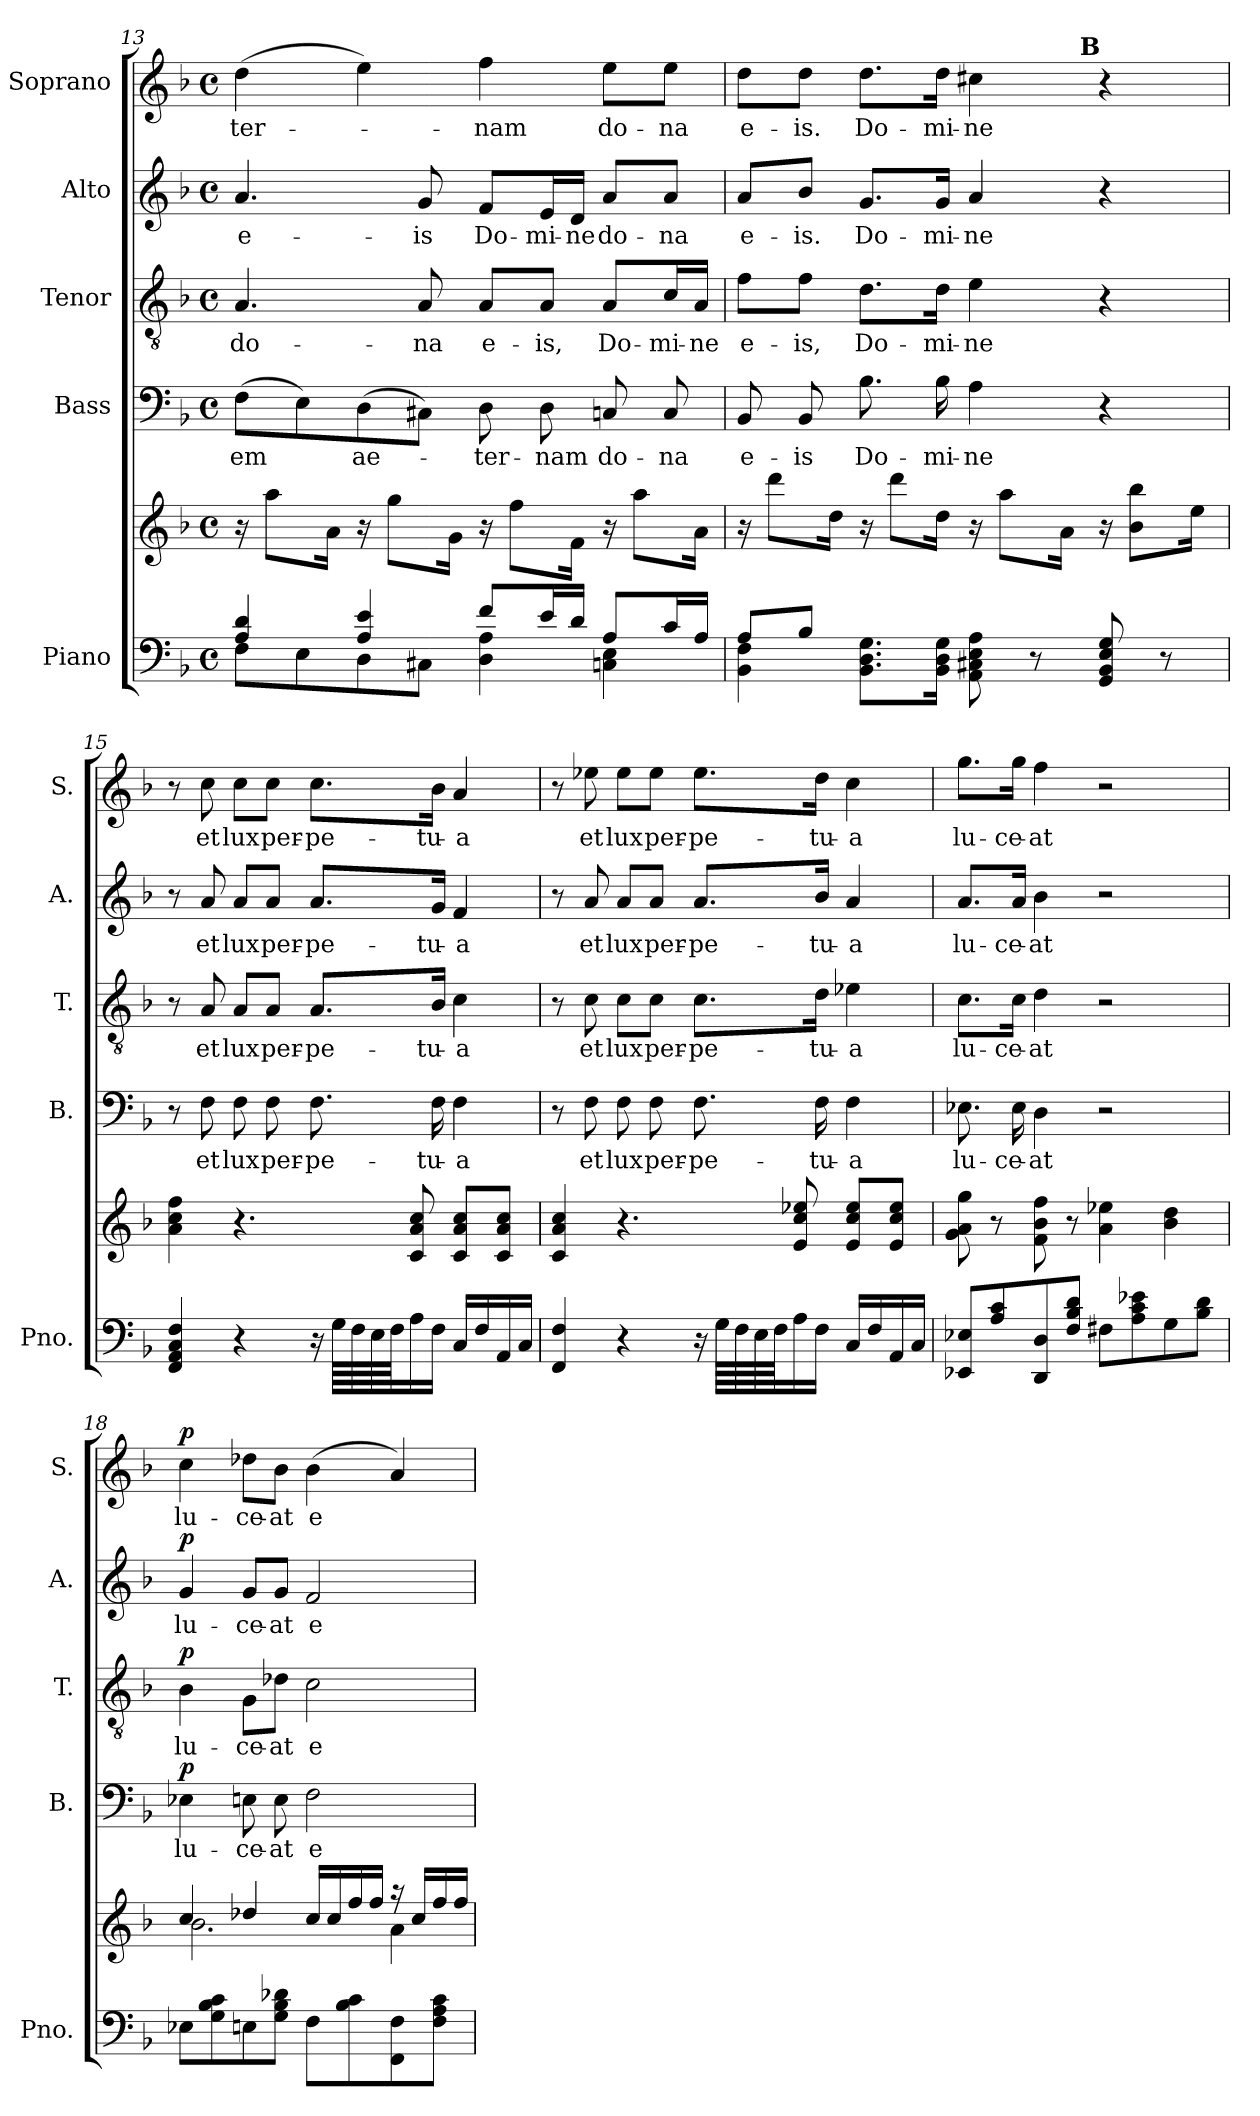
**kern	**kern	**kern	**text	**dynam	**kern	**text	**dynam	**kern	**text	**dynam	**kern	**text	**dynam
*part5	*part5	*part4	*part4	*part4	*part3	*part3	*part3	*part2	*part2	*part2	*part1	*part1	*part1
*staff6	*staff5	*staff4	*staff4	*staff4	*staff3	*staff3	*staff3	*staff2	*staff2	*staff2	*staff1	*staff1	*staff1
*I"Piano	*	*I"Bass	*	*	*I"Tenor	*	*	*I"Alto	*	*	*I"Soprano	*	*
*I'Pno.	*	*I'B.	*	*	*I'T.	*	*	*I'A.	*	*	*I'S.	*	*
*clefF4	*clefG2	*clefF4	*	*	*clefGv2	*	*	*clefG2	*	*	*clefG2	*	*
*k[b-]	*k[b-]	*k[b-]	*	*	*k[b-]	*	*	*k[b-]	*	*	*k[b-]	*	*
*F:	*F:	*F:	*	*	*F:	*	*	*F:	*	*	*F:	*	*
*M4/4	*M4/4	*M4/4	*	*	*M4/4	*	*	*M4/4	*	*	*M4/4	*	*
*met(c)	*met(c)	*met(c)	*	*	*met(c)	*	*	*met(c)	*	*	*met(c)	*	*
=13	=13	=13	=13	=13	=13	=13	=13	=13	=13	=13	=13	=13	=13
*^	*	*	*	*	*	*	*	*	*	*	*	*	*
!	!	!	!	!LO:LY:b	!	!	!LO:LY:b	!	!	!LO:LY:b	!	!	!LO:LY:b	!
4A/ 4d/	8F\L	16r	(>8F\L	-em	.	4.A/	do-	.	4.a/	e-	.	(>4dd\	-ter-	.
.	.	8aa\L	.	.	.	.	.	.	.	.	.	.	.	.
.	8E\	.	8E\)	.	.	.	.	.	.	.	.	.	.	.
.	.	16a\Jk	.	.	.	.	.	.	.	.	.	.	.	.
!	!	!	!	!LO:LY:b	!	!	!	!	!	!	!	!	!	!
4A/ 4e/	8D\	16r	(>8D\	ae-	.	.	.	.	.	.	.	4ee\)	.	.
.	.	8gg\L	.	.	.	.	.	.	.	.	.	.	.	.
!	!	!	!	!	!	!	!LO:LY:b	!	!	!LO:LY:b	!	!	!	!
.	8C#X\J	.	8C#X\J)	.	.	8A/	-na	.	8g/	-is	.	.	.	.
.	.	16g\Jk	.	.	.	.	.	.	.	.	.	.	.	.
!	!	!	!	!LO:LY:b	!	!	!LO:LY:b	!	!	!LO:LY:b	!	!	!LO:LY:b	!
4D\ 4A\	8f/L	16r	8D\	-ter-	.	8A/L	e-	.	8f/L	Do-	.	4ff\	-nam	.
.	.	8ff\L	.	.	.	.	.	.	.	.	.	.	.	.
!	!	!	!	!LO:LY:b	!	!	!LO:LY:b	!	!	!LO:LY:b	!	!	!	!
.	16e/L	.	8D\	-nam	.	8A/J	-is,	.	16e/L	-mi-	.	.	.	.
!	!	!	!	!	!	!	!	!	!	!LO:LY:b	!	!	!	!
.	16d/JJ	16f\Jk	.	.	.	.	.	.	16d/JJ	-ne	.	.	.	.
!	!	!	!	!LO:LY:b	!	!	!LO:LY:b	!	!	!LO:LY:b	!	!	!LO:LY:b	!
4Cn\ 4E\	8A/L	16r	8Cn/	do-	.	8A/L	Do-	.	8a/L	do-	.	8ee\L	do-	.
.	.	8aa\L	.	.	.	.	.	.	.	.	.	.	.	.
!	!	!	!	!LO:LY:b	!	!	!LO:LY:b	!	!	!LO:LY:b	!	!	!LO:LY:b	!
.	16c/L	.	8C/	-na	.	16c/L	mi-	.	8a/J	-na	.	8ee\J	-na	.
!	!	!	!	!	!	!	!LO:LY:b	!	!	!	!	!	!	!
.	16A/JJ	16a\Jk	.	.	.	16A/JJ	-ne	.	.	.	.	.	.	.
=14	=14	=14	=14	=14	=14	=14	=14	=14	=14	=14	=14	=14	=14	=14
!	!	!	!	!LO:LY:b	!	!	!LO:LY:b	!	!	!LO:LY:b	!	!	!LO:LY:b	!
*	*	*	*	*	*	*	*	*	*	*	*	*^	*	*
8A/L	4BB-\ 4F\	16r	8BB-/	e-	.	8f\L	-e-	.	8a/L	e-	.	8dd\L	2ryy	e-	.
.	.	8ddd\L	.	.	.	.	.	.	.	.	.	.	.	.	.
!	!	!	!	!LO:LY:b	!	!	!LO:LY:b	!	!	!LO:LY:b	!	!	!	!LO:LY:b	!
8B-/J	.	.	8BB-/	-is	.	8f\J	-is,	.	8b-/J	-is.	.	8dd\J	.	-is.	.
.	.	16dd\Jk	.	.	.	.	.	.	.	.	.	.	.	.	.
!	!	!	!	!LO:LY:b	!	!	!LO:LY:b	!	!	!LO:LY:b	!	!	!	!LO:LY:b	!
8.BB-\ 8.D\ 8.G\L	2.ryy	16r	8.B-\	Do-	.	8.d\L	Do-	.	8.g/L	-Do-	.	8.dd\L	.	Do-	.
.	.	8ddd\L	.	.	.	.	.	.	.	.	.	.	.	.	.
!	!	!	!	!LO:LY:b	!	!	!LO:LY:b	!	!	!LO:LY:b	!	!	!	!LO:LY:b	!
16BB-\ 16D\ 16G\Jk	.	16dd\Jk	16B-\	-mi-	.	16d\Jk	-mi-	.	16g/Jk	-mi-	.	16dd\Jk	.	-mi-	.
!	!	!	!	!LO:LY:b	!	!	!LO:LY:b	!	!	!LO:LY:b	!	!	!	!LO:LY:b	!
8AA\ 8C#X\ 8E\ 8A\	.	16r	4A\	-ne	.	4e\	-ne	.	4a/	-ne	.	4cc#X\	8..ryy	-ne	.
.	.	8aa\L	.	.	.	.	.	.	.	.	.	.	.	.	.
8r	.	.	.	.	.	.	.	.	.	.	.	.	.	.	.
.	.	16a\Jk	.	.	.	.	.	.	.	.	.	.	.	.	.
!	!	!	!	!	!	!	!	!	!	!	!	!	!LO:TX:a:B:t=B	!	!
.	.	.	.	.	.	.	.	.	.	.	.	.	4ryy	.	.
8GG/ 8BB-/ 8E/ 8G/	.	16r	4r	.	.	4r	.	.	4r	.	.	4r	.	.	.
.	.	8b-\ 8bb-\L	.	.	.	.	.	.	.	.	.	.	.	.	.
8r	.	.	.	.	.	.	.	.	.	.	.	.	.	.	.
.	.	16ee\Jk	.	.	.	.	.	.	.	.	.	.	.	.	.
.	.	.	.	.	.	.	.	.	.	.	.	.	32ryy	.	.
*v	*v	*	*	*	*	*	*	*	*	*	*	*v	*v	*	*
!!LO:PB:g=z
=15	=15	=15	=15	=15	=15	=15	=15	=15	=15	=15	=15	=15	=15
4FF/ 4AA/ 4C/ 4F/	4a\ 4cc\ 4ff\	8r	.	.	8r	.	.	8r	.	.	8r	.	.
!	!	!	!LO:LY:b	!	!	!LO:LY:b	!	!	!LO:LY:b	!	!	!LO:LY:b	!
.	.	8F\	et	.	8A/	et	.	8a/	et	.	8cc\	et	.
!	!	!	!LO:LY:b	!	!	!LO:LY:b	!	!	!LO:LY:b	!	!	!LO:LY:b	!
4r	4.r	8F\	lux	.	8A/L	lux	.	8a/L	lux	.	8cc\L	lux	.
!	!	!	!LO:LY:b	!	!	!LO:LY:b	!	!	!LO:LY:b	!	!	!LO:LY:b	!
.	.	8F\	per-	.	8A/J	per-	.	8a/J	per-	.	8cc\J	per-	.
!	!	!	!LO:LY:b	!	!	!LO:LY:b	!	!	!LO:LY:b	!	!	!LO:LY:b	!
16r	.	8.F\	-pe-	.	8.A/L	-pe-	.	8.a/L	-pe-	.	8.cc\L	-pe-	.
64G\LLLL	.	.	.	.	.	.	.	.	.	.	.	.	.
64F\	.	.	.	.	.	.	.	.	.	.	.	.	.
64E\	.	.	.	.	.	.	.	.	.	.	.	.	.
64F\JJ	.	.	.	.	.	.	.	.	.	.	.	.	.
16A\	8c/ 8a/ 8cc/	.	.	.	.	.	.	.	.	.	.	.	.
!	!	!	!LO:LY:b	!	!	!LO:LY:b	!	!	!LO:LY:b	!	!	!LO:LY:b	!
16F\JJ	.	16F\	-tu-	.	16B-/Jk	-tu-	.	16g/Jk	-tu-	.	16b-\Jk	-tu-	.
!	!	!	!LO:LY:b	!	!	!LO:LY:b	!	!	!LO:LY:b	!	!	!LO:LY:b	!
16C/LL	8c/ 8a/ 8cc/L	4F\	-a	.	4c\	-a	.	4f/	-a	.	4a/	-a	.
16F/	.	.	.	.	.	.	.	.	.	.	.	.	.
16AA/	8c/ 8a/ 8cc/J	.	.	.	.	.	.	.	.	.	.	.	.
16C/JJ	.	.	.	.	.	.	.	.	.	.	.	.	.
=16	=16	=16	=16	=16	=16	=16	=16	=16	=16	=16	=16	=16	=16
4FF/ 4F/	4c/ 4a/ 4cc/	8r	.	.	8r	.	.	8r	.	.	8r	.	.
!	!	!	!LO:LY:b	!	!	!LO:LY:b	!	!	!LO:LY:b	!	!	!LO:LY:b	!
.	.	8F\	et	.	8c\	et	.	8a/	et	.	8ee-X\	et	.
!	!	!	!LO:LY:b	!	!	!LO:LY:b	!	!	!LO:LY:b	!	!	!LO:LY:b	!
4r	4.r	8F\	lux	.	8c\L	lux	.	8a/L	lux	.	8ee-\L	lux	.
!	!	!	!LO:LY:b	!	!	!LO:LY:b	!	!	!LO:LY:b	!	!	!LO:LY:b	!
.	.	8F\	per-	.	8c\J	per-	.	8a/J	per-	.	8ee-\J	per-	.
!	!	!	!LO:LY:b	!	!	!LO:LY:b	!	!	!LO:LY:b	!	!	!LO:LY:b	!
16r	.	8.F\	-pe-	.	8.c\L	-pe-	.	8.a/L	-pe-	.	8.ee-\L	-pe-	.
64G\LLLL	.	.	.	.	.	.	.	.	.	.	.	.	.
64F\	.	.	.	.	.	.	.	.	.	.	.	.	.
64E\	.	.	.	.	.	.	.	.	.	.	.	.	.
64F\JJ	.	.	.	.	.	.	.	.	.	.	.	.	.
16A\	8e/ 8cc/ 8ee-X/	.	.	.	.	.	.	.	.	.	.	.	.
!	!	!	!LO:LY:b	!	!	!LO:LY:b	!	!	!LO:LY:b	!	!	!LO:LY:b	!
16F\JJ	.	16F\	-tu-	.	16d\Jk	-tu-	.	16b-/Jk	-tu-	.	16dd\Jk	-tu-	.
!	!	!	!LO:LY:b	!	!	!LO:LY:b	!	!	!LO:LY:b	!	!	!LO:LY:b	!
16C/LL	8e/ 8cc/ 8ee-/L	4F\	-a	.	4e-X\	-a	.	4a/	-a	.	4cc\	-a	.
16F/	.	.	.	.	.	.	.	.	.	.	.	.	.
16AA/	8e/ 8cc/ 8ee-/J	.	.	.	.	.	.	.	.	.	.	.	.
16C/JJ	.	.	.	.	.	.	.	.	.	.	.	.	.
=17	=17	=17	=17	=17	=17	=17	=17	=17	=17	=17	=17	=17	=17
!	!	!	!LO:LY:b	!	!	!LO:LY:b	!	!	!LO:LY:b	!	!	!LO:LY:b	!
8EE-X/ 8E-X/L	8g\ 8a\ 8gg\	8.E-X\	lu-	.	8.c\L	lu-	.	8.a/L	-lu-	.	8.gg\L	lu-	.
8A/ 8c/	8r	.	.	.	.	.	.	.	.	.	.	.	.
!	!	!	!LO:LY:b	!	!	!LO:LY:b	!	!	!LO:LY:b	!	!	!LO:LY:b	!
.	.	16E-\	-ce-	.	16c\Jk	-ce-	.	16a/Jk	-ce-	.	16gg\Jk	-ce-	.
!	!	!	!LO:LY:b	!	!	!LO:LY:b	!	!	!LO:LY:b	!	!	!LO:LY:b	!
8DD/ 8D/	8f\ 8b-\ 8ff\	4D\	-at	.	4d\	-at	.	4b-\	-at	.	4ff\	-at	.
8F/ 8B-/ 8d/J	8r	.	.	.	.	.	.	.	.	.	.	.	.
8F#X\L	4a\ 4ee-X\	2r	.	.	2r	.	.	2r	.	.	2r	.	.
8A\ 8c\ 8e-X\	.	.	.	.	.	.	.	.	.	.	.	.	.
8G\	4b-\ 4dd\	.	.	.	.	.	.	.	.	.	.	.	.
8B-\ 8d\J	.	.	.	.	.	.	.	.	.	.	.	.	.
!!LO:LB:g=z
=18	=18	=18	=18	=18	=18	=18	=18	=18	=18	=18	=18	=18	=18
*	*^	*	*	*	*	*	*	*	*	*	*	*	*
!	!	!	!	!LO:LY:b	!LO:DY:a	!	!LO:LY:b	!LO:DY:a	!	!LO:LY:b	!LO:DY:a	!	!LO:LY:b	!LO:DY:a
8E-X\L	4cc/	2.b-\	4E-X\	lu-	p	4B-\	lu-	p	4g/	lu-	p	4cc\	lu-	p
8G\ 8B-\ 8c\	.	.	.	.	.	.	.	.	.	.	.	.	.	.
!	!	!	!	!LO:LY:b	!	!	!LO:LY:b	!	!	!LO:LY:b	!	!	!LO:LY:b	!
8En\	4dd-X/	.	8En\	-ce-	.	8G\L	-ce-	.	8g/L	-ce-	.	8dd-X\L	-ce-	.
!	!	!	!	!LO:LY:b	!	!	!LO:LY:b	!	!	!LO:LY:b	!	!	!LO:LY:b	!
8G\ 8B-\ 8d-X\J	.	.	8E\	-at	.	8d-X\J	-at	.	8g/J	-at	.	8b-\J	-at	.
!	!	!	!	!LO:LY:b	!	!	!LO:LY:b	!	!	!LO:LY:b	!	!	!LO:LY:b	!
8F\L	16cc/LL	.	2F\	e-	.	2c\	e-	.	2f/	e-	.	(>4b-\	e	.
.	16cc/	.	.	.	.	.	.	.	.	.	.	.	.	.
8B-\ 8c\	16ff/	.	.	.	.	.	.	.	.	.	.	.	.	.
.	16ff/JJ	.	.	.	.	.	.	.	.	.	.	.	.	.
8FF\ 8F\	16r	4a\	.	.	.	.	.	.	.	.	.	4a/)	.	.
.	16cc/LL	.	.	.	.	.	.	.	.	.	.	.	.	.
8F\ 8A\ 8c\J	16ff/	.	.	.	.	.	.	.	.	.	.	.	.	.
.	16ff/JJ	.	.	.	.	.	.	.	.	.	.	.	.	.
*	*v	*v	*	*	*	*	*	*	*	*	*	*	*	*
=	=	=	=	=	=	=	=	=	=	=	=	=	=
*-	*-	*-	*-	*-	*-	*-	*-	*-	*-	*-	*-	*-	*-
